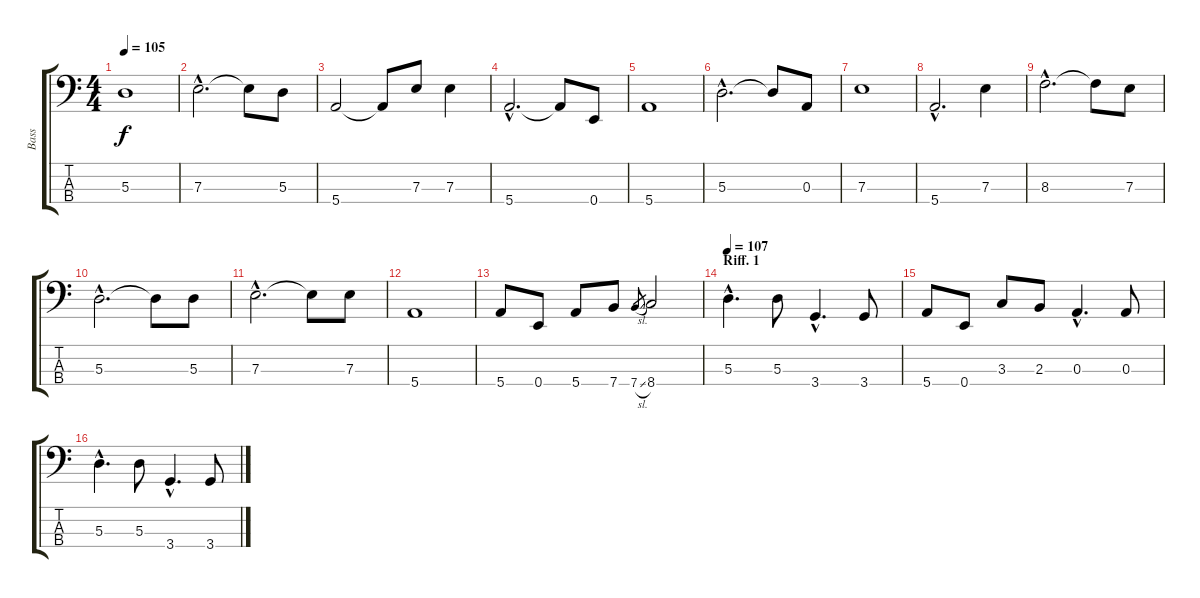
\track ("Bass" "Bass") {instrument electricbassfinger}
\staff {score tabs}
\tuning (G2 D2 A1 E1) {hide}
\ts (4 4)
\tempo 105
\clef f4
\ks c
5.3.1{dy f} |
7.3{hac}.2{d} 7.3{t}.8 5.3.8 |
5.4.2 5.4{t}.8 7.3.8 7.3.4 |
\section ("" "")
5.4{hac}.2{d} 5.4{t}.8 0.4.8 |
5.4.1 |
5.3{hac}.2{d} 5.3{t}.8 0.3.8 |
7.3.1 |
5.4{hac}.2{d} 7.3.4 |
8.3{hac}.2{d} 8.3{t}.8 7.3.8 |
5.3{hac}.2{d} 5.3{t}.8 5.3.8 |
7.3{hac}.2{d} 7.3{t}.8 7.3.8 |
5.4.1 |
5.4.8 0.4.8 5.4.8 7.4.8 7.4{sl}.8{gr} 8.4.2 |
\section ("" "Riff. 1")
\tempo 107
5.3{hac}.4{d} 5.3.8 3.4{hac}.4{d} 3.4.8 |
5.4.8 0.4.8 3.3.8 2.3.8 0.3{hac}.4{d} 0.3.8 |
5.3{hac}.4{d} 5.3.8 3.4{hac}.4{d} 3.4.8
